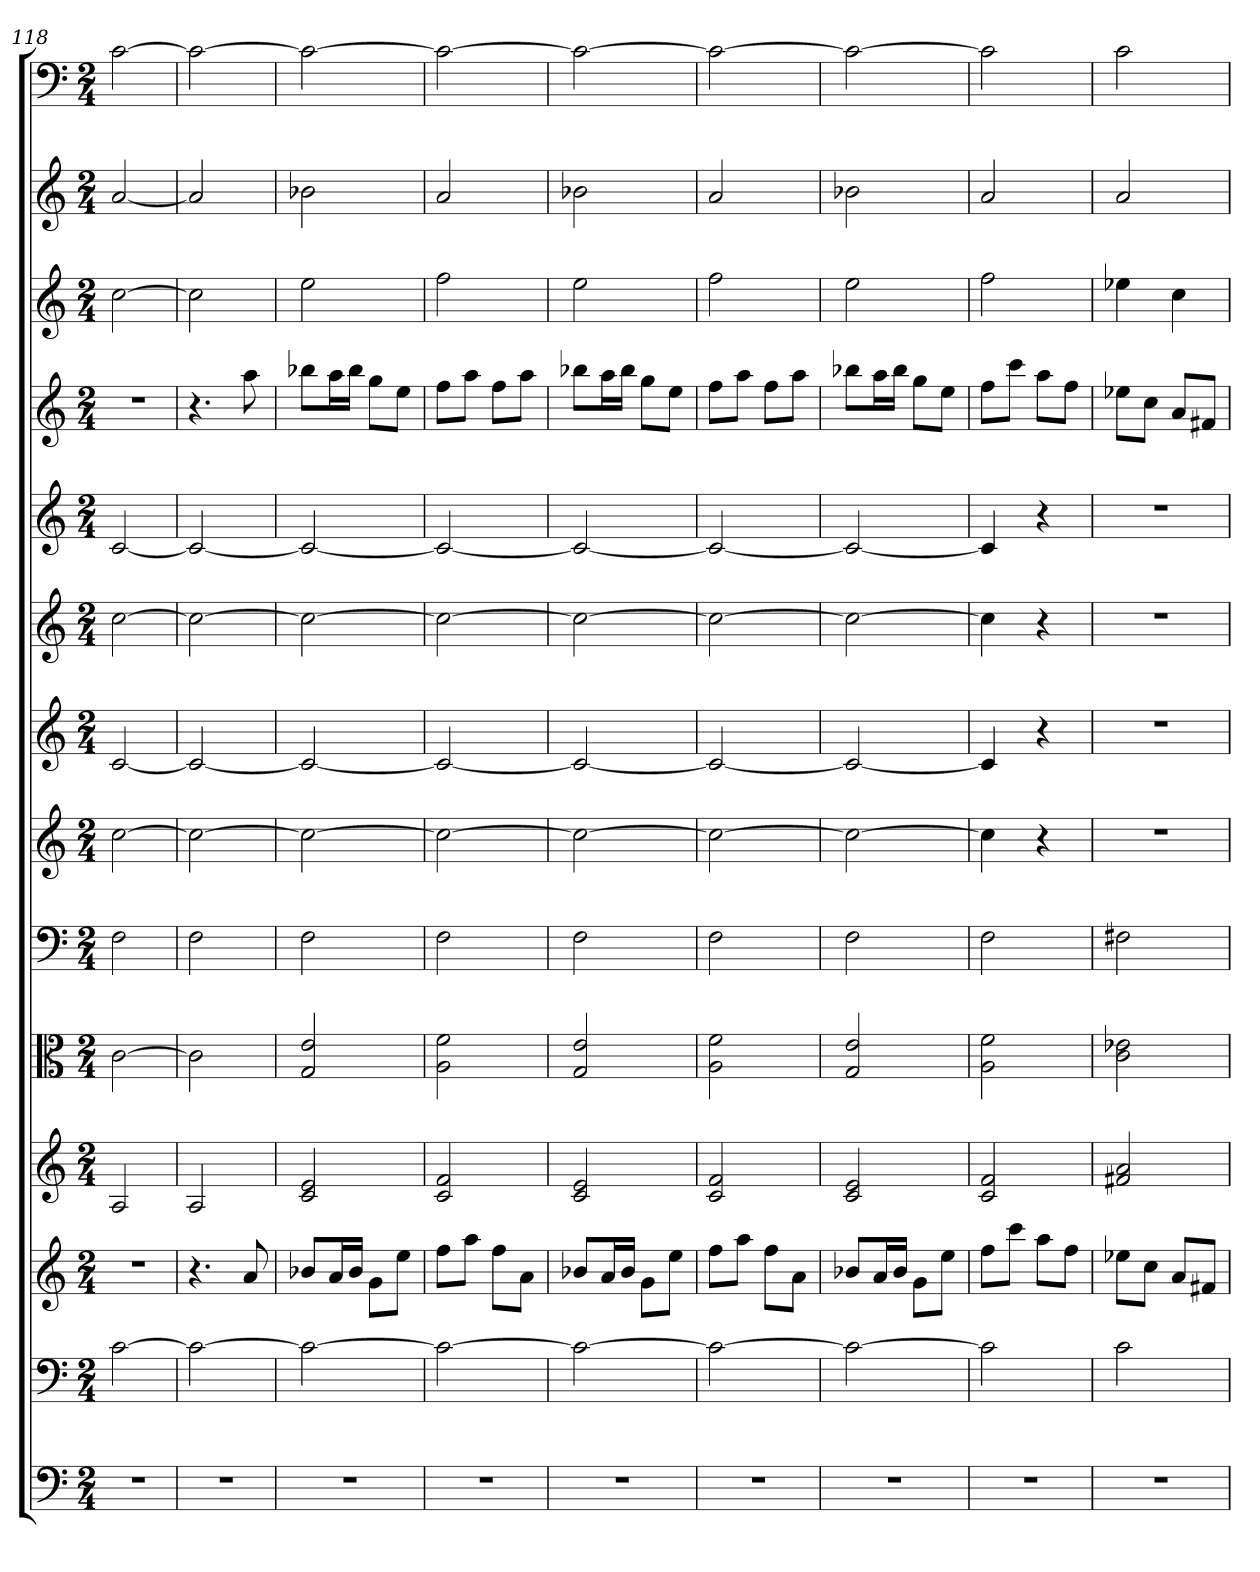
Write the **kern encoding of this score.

**kern	**kern	**kern	**kern	**kern	**kern	**kern	**kern	**kern	**kern	**kern	**kern	**kern	**kern
*part14	*part13	*part12	*part11	*part10	*part9	*part8	*part7	*part6	*part5	*part4	*part3	*part2	*part1
*staff14	*staff13	*staff12	*staff11	*staff10	*staff9	*staff8	*staff7	*staff6	*staff5	*staff4	*staff3	*staff2	*staff1
*clefF4	*clefF4	*	*	*clefC3	*clefF4	*	*	*	*	*	*	*	*clefF4
*k[]	*k[]	*k[]	*k[]	*k[]	*k[]	*k[]	*k[]	*k[]	*k[]	*k[]	*k[]	*k[]	*k[]
*C:	*C:	*C:	*C:	*C:	*C:	*C:	*C:	*C:	*C:	*C:	*C:	*C:	*C:
*M2/4	*M2/4	*M2/4	*M2/4	*M2/4	*M2/4	*M2/4	*M2/4	*M2/4	*M2/4	*M2/4	*M2/4	*M2/4	*M2/4
=118	=118	=118	=118	=118	=118	=118	=118	=118	=118	=118	=118	=118	=118
2r	[2c	2r	2A	[2c	2F	[2cc	[2c	[2cc	[2c	2r	[2cc	[2a	[2c
=119	=119	=119	=119	=119	=119	=119	=119	=119	=119	=119	=119	=119	=119
2r	2c_	4.r	2A	2c]	2F	2cc_	2c_	2cc_	2c_	4.r	2cc]	2a]	2c_
.	.	8a	.	.	.	.	.	.	.	8aa	.	.	.
=120	=120	=120	=120	=120	=120	=120	=120	=120	=120	=120	=120	=120	=120
2r	2c_	8b-XL	2c 2e	2G 2e	2F	2cc_	2c_	2cc_	2c_	8bb-XL	2ee	2b-X	2c_
.	.	16aL	.	.	.	.	.	.	.	16aaL	.	.	.
.	.	16b-JJ	.	.	.	.	.	.	.	16bb-JJ	.	.	.
.	.	8gL	.	.	.	.	.	.	.	8ggL	.	.	.
.	.	8eeJ	.	.	.	.	.	.	.	8eeJ	.	.	.
=121	=121	=121	=121	=121	=121	=121	=121	=121	=121	=121	=121	=121	=121
2r	2c_	8ffL	2c 2f	2A 2f	2F	2cc_	2c_	2cc_	2c_	8ffL	2ff	2a	2c_
.	.	8aaJ	.	.	.	.	.	.	.	8aaJ	.	.	.
.	.	8ffL	.	.	.	.	.	.	.	8ffL	.	.	.
.	.	8aJ	.	.	.	.	.	.	.	8aaJ	.	.	.
=122	=122	=122	=122	=122	=122	=122	=122	=122	=122	=122	=122	=122	=122
2r	2c_	8b-XL	2c 2e	2G 2e	2F	2cc_	2c_	2cc_	2c_	8bb-XL	2ee	2b-X	2c_
.	.	16aL	.	.	.	.	.	.	.	16aaL	.	.	.
.	.	16b-JJ	.	.	.	.	.	.	.	16bb-JJ	.	.	.
.	.	8gL	.	.	.	.	.	.	.	8ggL	.	.	.
.	.	8eeJ	.	.	.	.	.	.	.	8eeJ	.	.	.
=123	=123	=123	=123	=123	=123	=123	=123	=123	=123	=123	=123	=123	=123
2r	2c_	8ffL	2c 2f	2A 2f	2F	2cc_	2c_	2cc_	2c_	8ffL	2ff	2a	2c_
.	.	8aaJ	.	.	.	.	.	.	.	8aaJ	.	.	.
.	.	8ffL	.	.	.	.	.	.	.	8ffL	.	.	.
.	.	8aJ	.	.	.	.	.	.	.	8aaJ	.	.	.
=124	=124	=124	=124	=124	=124	=124	=124	=124	=124	=124	=124	=124	=124
2r	2c_	8b-XL	2c 2e	2G 2e	2F	2cc_	2c_	2cc_	2c_	8bb-XL	2ee	2b-X	2c_
.	.	16aL	.	.	.	.	.	.	.	16aaL	.	.	.
.	.	16b-JJ	.	.	.	.	.	.	.	16bb-JJ	.	.	.
.	.	8gL	.	.	.	.	.	.	.	8ggL	.	.	.
.	.	8eeJ	.	.	.	.	.	.	.	8eeJ	.	.	.
=125	=125	=125	=125	=125	=125	=125	=125	=125	=125	=125	=125	=125	=125
2r	2c]	8ffL	2c 2f	2A 2f	2F	4cc]	4c]	4cc]	4c]	8ffL	2ff	2a	2c]
.	.	8cccJ	.	.	.	.	.	.	.	8cccJ	.	.	.
.	.	8aaL	.	.	.	4r	4r	4r	4r	8aaL	.	.	.
.	.	8ffJ	.	.	.	.	.	.	.	8ffJ	.	.	.
=126	=126	=126	=126	=126	=126	=126	=126	=126	=126	=126	=126	=126	=126
2r	2c	8ee-XL	2f#X 2a	2c 2e-X	2F#X	2r	2r	2r	2r	8ee-XL	4ee-X	2a	2c
.	.	8ccJ	.	.	.	.	.	.	.	8ccJ	.	.	.
.	.	8aL	.	.	.	.	.	.	.	8aL	4cc	.	.
.	.	8f#XJ	.	.	.	.	.	.	.	8f#XJ	.	.	.
=	=	=	=	=	=	=	=	=	=	=	=	=	=
*-	*-	*-	*-	*-	*-	*-	*-	*-	*-	*-	*-	*-	*-
